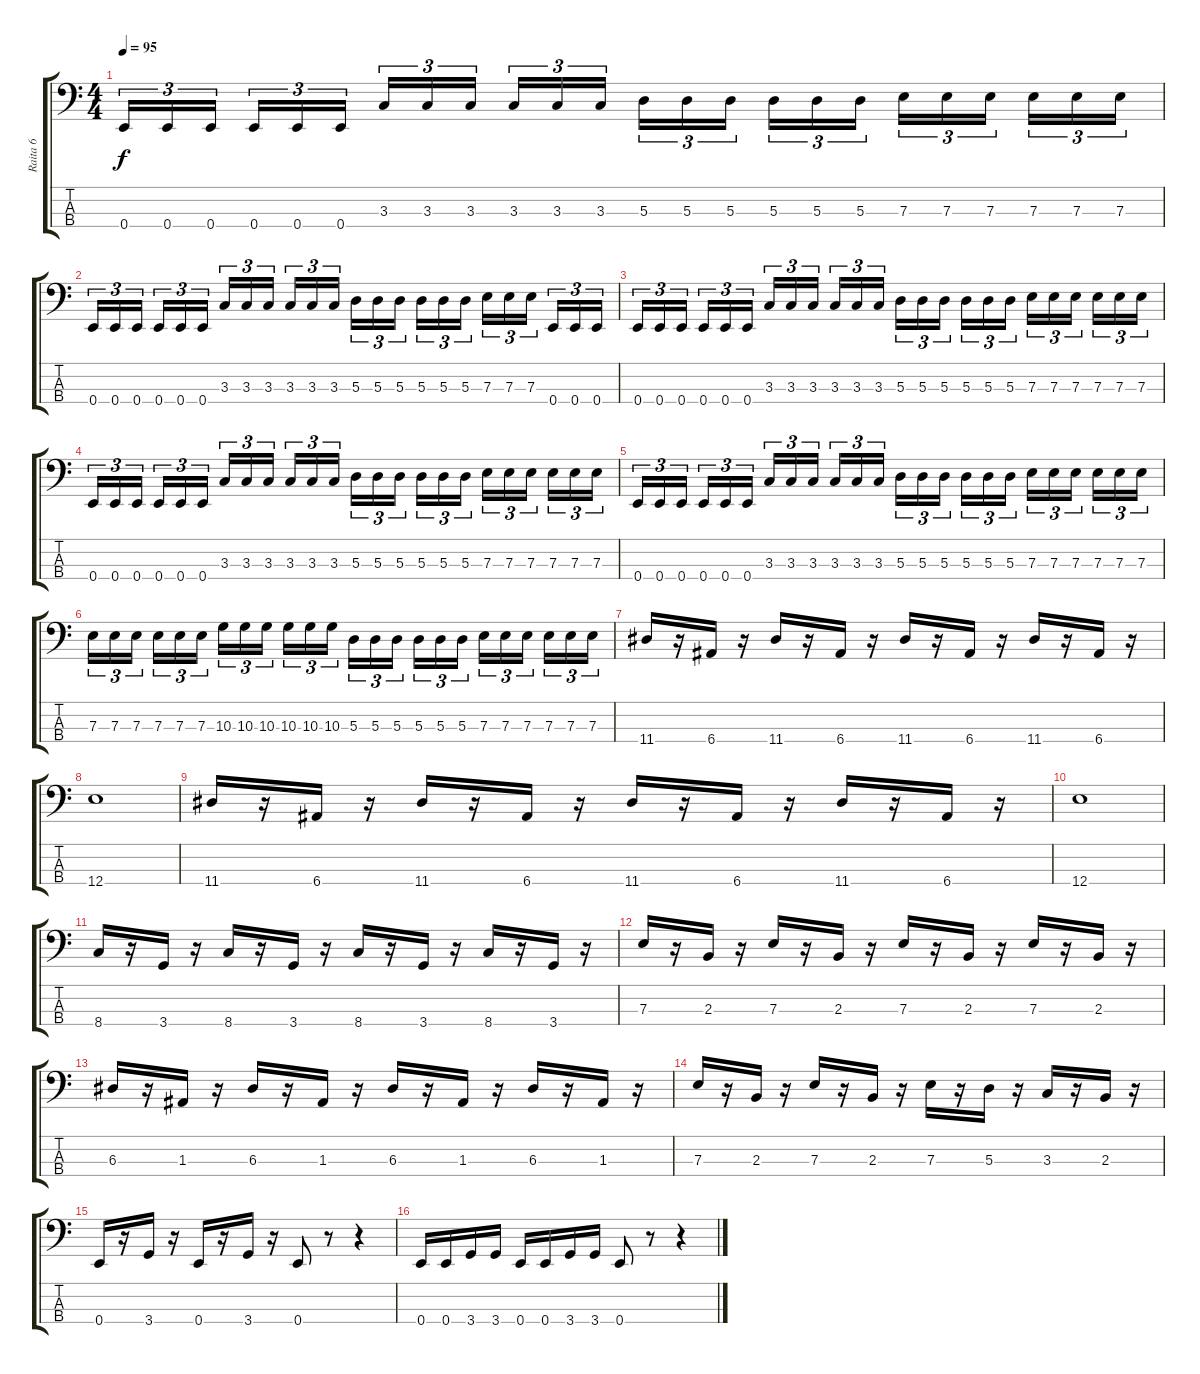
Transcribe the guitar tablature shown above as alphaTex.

\track ("Raita 6" "Raita 6") {instrument electricbassfinger}
\staff {score tabs}
\tuning (G2 D2 A1 E1) {hide}
\ts (4 4)
\tempo 95
\clef f4
\ks c
0.4.16{tu (3 2) dy f} 0.4.16{tu (3 2)} 0.4.16{tu (3 2)} 0.4.16{tu (3 2)} 0.4.16{tu (3 2)} 0.4.16{tu (3 2)} 3.3.16{tu (3 2)} 3.3.16{tu (3 2)} 3.3.16{tu (3 2)} 3.3.16{tu (3 2)} 3.3.16{tu (3 2)} 3.3.16{tu (3 2)} 5.3.16{tu (3 2)} 5.3.16{tu (3 2)} 5.3.16{tu (3 2)} 5.3.16{tu (3 2)} 5.3.16{tu (3 2)} 5.3.16{tu (3 2)} 7.3.16{tu (3 2)} 7.3.16{tu (3 2)} 7.3.16{tu (3 2)} 7.3.16{tu (3 2)} 7.3.16{tu (3 2)} 7.3.16{tu (3 2)} |
0.4.16{tu (3 2)} 0.4.16{tu (3 2)} 0.4.16{tu (3 2)} 0.4.16{tu (3 2)} 0.4.16{tu (3 2)} 0.4.16{tu (3 2)} 3.3.16{tu (3 2)} 3.3.16{tu (3 2)} 3.3.16{tu (3 2)} 3.3.16{tu (3 2)} 3.3.16{tu (3 2)} 3.3.16{tu (3 2)} 5.3.16{tu (3 2)} 5.3.16{tu (3 2)} 5.3.16{tu (3 2)} 5.3.16{tu (3 2)} 5.3.16{tu (3 2)} 5.3.16{tu (3 2)} 7.3.16{tu (3 2)} 7.3.16{tu (3 2)} 7.3.16{tu (3 2)} 0.4.16{tu (3 2)} 0.4.16{tu (3 2)} 0.4.16{tu (3 2)} |
0.4.16{tu (3 2)} 0.4.16{tu (3 2)} 0.4.16{tu (3 2)} 0.4.16{tu (3 2)} 0.4.16{tu (3 2)} 0.4.16{tu (3 2)} 3.3.16{tu (3 2)} 3.3.16{tu (3 2)} 3.3.16{tu (3 2)} 3.3.16{tu (3 2)} 3.3.16{tu (3 2)} 3.3.16{tu (3 2)} 5.3.16{tu (3 2)} 5.3.16{tu (3 2)} 5.3.16{tu (3 2)} 5.3.16{tu (3 2)} 5.3.16{tu (3 2)} 5.3.16{tu (3 2)} 7.3.16{tu (3 2)} 7.3.16{tu (3 2)} 7.3.16{tu (3 2)} 7.3.16{tu (3 2)} 7.3.16{tu (3 2)} 7.3.16{tu (3 2)} |
0.4.16{tu (3 2)} 0.4.16{tu (3 2)} 0.4.16{tu (3 2)} 0.4.16{tu (3 2)} 0.4.16{tu (3 2)} 0.4.16{tu (3 2)} 3.3.16{tu (3 2)} 3.3.16{tu (3 2)} 3.3.16{tu (3 2)} 3.3.16{tu (3 2)} 3.3.16{tu (3 2)} 3.3.16{tu (3 2)} 5.3.16{tu (3 2)} 5.3.16{tu (3 2)} 5.3.16{tu (3 2)} 5.3.16{tu (3 2)} 5.3.16{tu (3 2)} 5.3.16{tu (3 2)} 7.3.16{tu (3 2)} 7.3.16{tu (3 2)} 7.3.16{tu (3 2)} 7.3.16{tu (3 2)} 7.3.16{tu (3 2)} 7.3.16{tu (3 2)} |
0.4.16{tu (3 2)} 0.4.16{tu (3 2)} 0.4.16{tu (3 2)} 0.4.16{tu (3 2)} 0.4.16{tu (3 2)} 0.4.16{tu (3 2)} 3.3.16{tu (3 2)} 3.3.16{tu (3 2)} 3.3.16{tu (3 2)} 3.3.16{tu (3 2)} 3.3.16{tu (3 2)} 3.3.16{tu (3 2)} 5.3.16{tu (3 2)} 5.3.16{tu (3 2)} 5.3.16{tu (3 2)} 5.3.16{tu (3 2)} 5.3.16{tu (3 2)} 5.3.16{tu (3 2)} 7.3.16{tu (3 2)} 7.3.16{tu (3 2)} 7.3.16{tu (3 2)} 7.3.16{tu (3 2)} 7.3.16{tu (3 2)} 7.3.16{tu (3 2)} |
7.3.16{tu (3 2)} 7.3.16{tu (3 2)} 7.3.16{tu (3 2)} 7.3.16{tu (3 2)} 7.3.16{tu (3 2)} 7.3.16{tu (3 2)} 10.3.16{tu (3 2)} 10.3.16{tu (3 2)} 10.3.16{tu (3 2)} 10.3.16{tu (3 2)} 10.3.16{tu (3 2)} 10.3.16{tu (3 2)} 5.3.16{tu (3 2)} 5.3.16{tu (3 2)} 5.3.16{tu (3 2)} 5.3.16{tu (3 2)} 5.3.16{tu (3 2)} 5.3.16{tu (3 2)} 7.3.16{tu (3 2)} 7.3.16{tu (3 2)} 7.3.16{tu (3 2)} 7.3.16{tu (3 2)} 7.3.16{tu (3 2)} 7.3.16{tu (3 2)} |
11.4.16 r.16 6.4.16 r.16 11.4.16 r.16 6.4.16 r.16 11.4.16 r.16 6.4.16 r.16 11.4.16 r.16 6.4.16 r.16 |
12.4.1 |
11.4.16 r.16 6.4.16 r.16 11.4.16 r.16 6.4.16 r.16 11.4.16 r.16 6.4.16 r.16 11.4.16 r.16 6.4.16 r.16 |
12.4.1 |
8.4.16 r.16 3.4.16 r.16 8.4.16 r.16 3.4.16 r.16 8.4.16 r.16 3.4.16 r.16 8.4.16 r.16 3.4.16 r.16 |
7.3.16 r.16 2.3.16 r.16 7.3.16 r.16 2.3.16 r.16 7.3.16 r.16 2.3.16 r.16 7.3.16 r.16 2.3.16 r.16 |
6.3.16 r.16 1.3.16 r.16 6.3.16 r.16 1.3.16 r.16 6.3.16 r.16 1.3.16 r.16 6.3.16 r.16 1.3.16 r.16 |
7.3.16 r.16 2.3.16 r.16 7.3.16 r.16 2.3.16 r.16 7.3.16 r.16 5.3.16 r.16 3.3.16 r.16 2.3.16 r.16 |
0.4.16 r.16 3.4.16 r.16 0.4.16 r.16 3.4.16 r.16 0.4.8 r.8 r.4 |
0.4.16 0.4.16 3.4.16 3.4.16 0.4.16 0.4.16 3.4.16 3.4.16 0.4.8 r.8 r.4
